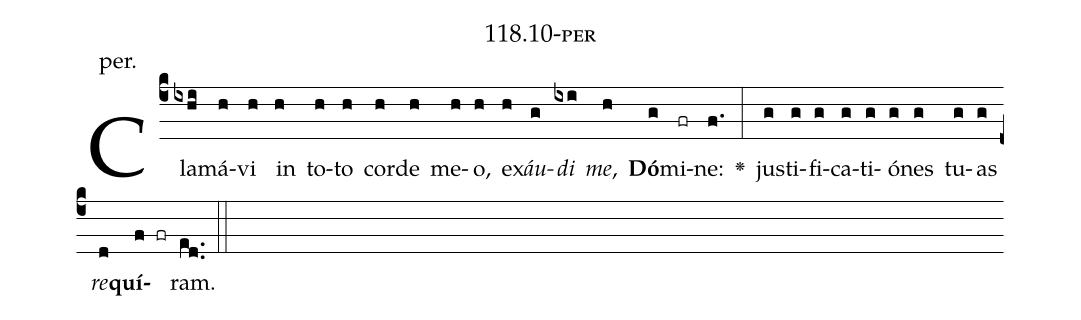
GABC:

name: 118.10-per;
annotation: per.;
%%
(c4)Cla(ixhi)má(h)vi(h) in(h) to(h)to(h) cor(h)de(h) me(h)o,(h) ex(h)<i>áu</i>(g)<i>di</i>(ixi) <i>me</i>,(h) <b>Dó</b>(g)mi(fr)ne:(f.) <v>\greheightstar</v>(:) jus(g)ti(g)fi(g)ca(g)ti(g)ó(g)nes(g) tu(g)as(g) <i>re</i>(d)<b>quí</b>(f fr)ram.(ed..) (::)


%E(g) u(g) o(g) u(d) a(f) e.(ed..) (::)
